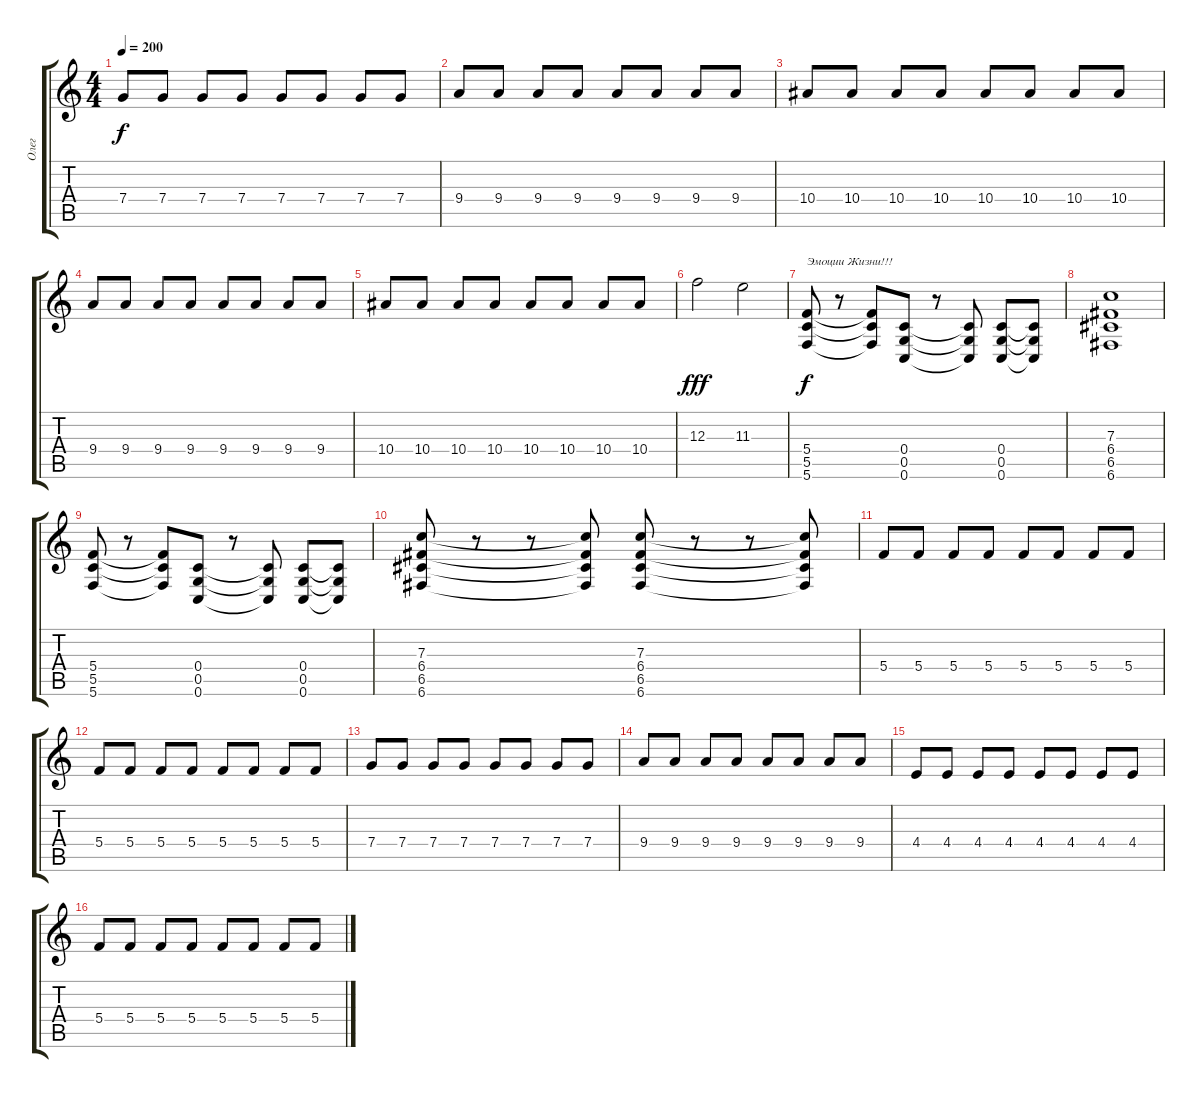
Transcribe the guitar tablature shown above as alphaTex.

\track ("Олег" "Олег") {instrument distortionguitar}
\staff {score tabs}
\tuning (D4 A3 F3 C3 G2 C2) {hide}
\ts (4 4)
\tempo 200
\clef g2
\ks c
7.4.8{dy f} 7.4.8 7.4.8 7.4.8 7.4.8 7.4.8 7.4.8 7.4.8 |
9.4.8 9.4.8 9.4.8 9.4.8 9.4.8 9.4.8 9.4.8 9.4.8 |
10.4.8 10.4.8 10.4.8 10.4.8 10.4.8 10.4.8 10.4.8 10.4.8 |
9.4.8 9.4.8 9.4.8 9.4.8 9.4.8 9.4.8 9.4.8 9.4.8 |
10.4.8 10.4.8 10.4.8 10.4.8 10.4.8 10.4.8 10.4.8 10.4.8 |
12.3.2{dy fff} 11.3.2 |
(5.4 5.5 5.6).8{txt "Эмоции Жизни!!!" dy f} r.8 (5.4{t} 5.5{t} 5.6{t}).8 (0.4 0.5 0.6).8 r.8 (0.4{t} 0.5{t} 0.6{t}).8 (0.4 0.5 0.6).8 (0.4{t} 0.5{t} 0.6{t}).8 |
(7.3 6.4 6.5 6.6).1 |
(5.4 5.5 5.6).8 r.8 (5.4{t} 5.5{t} 5.6{t}).8 (0.4 0.5 0.6).8 r.8 (0.4{t} 0.5{t} 0.6{t}).8 (0.4 0.5 0.6).8 (0.4{t} 0.5{t} 0.6{t}).8 |
(7.3 6.4 6.5 6.6).8 r.8 r.8 (7.3{t} 6.4{t} 6.5{t} 6.6{t}).8 (7.3 6.4 6.5 6.6).8 r.8 r.8 (7.3{t} 6.4{t} 6.5{t} 6.6{t}).8 |
5.4.8 5.4.8 5.4.8 5.4.8 5.4.8 5.4.8 5.4.8 5.4.8 |
5.4.8 5.4.8 5.4.8 5.4.8 5.4.8 5.4.8 5.4.8 5.4.8 |
7.4.8 7.4.8 7.4.8 7.4.8 7.4.8 7.4.8 7.4.8 7.4.8 |
9.4.8 9.4.8 9.4.8 9.4.8 9.4.8 9.4.8 9.4.8 9.4.8 |
4.4.8 4.4.8 4.4.8 4.4.8 4.4.8 4.4.8 4.4.8 4.4.8 |
5.4.8 5.4.8 5.4.8 5.4.8 5.4.8 5.4.8 5.4.8 5.4.8
